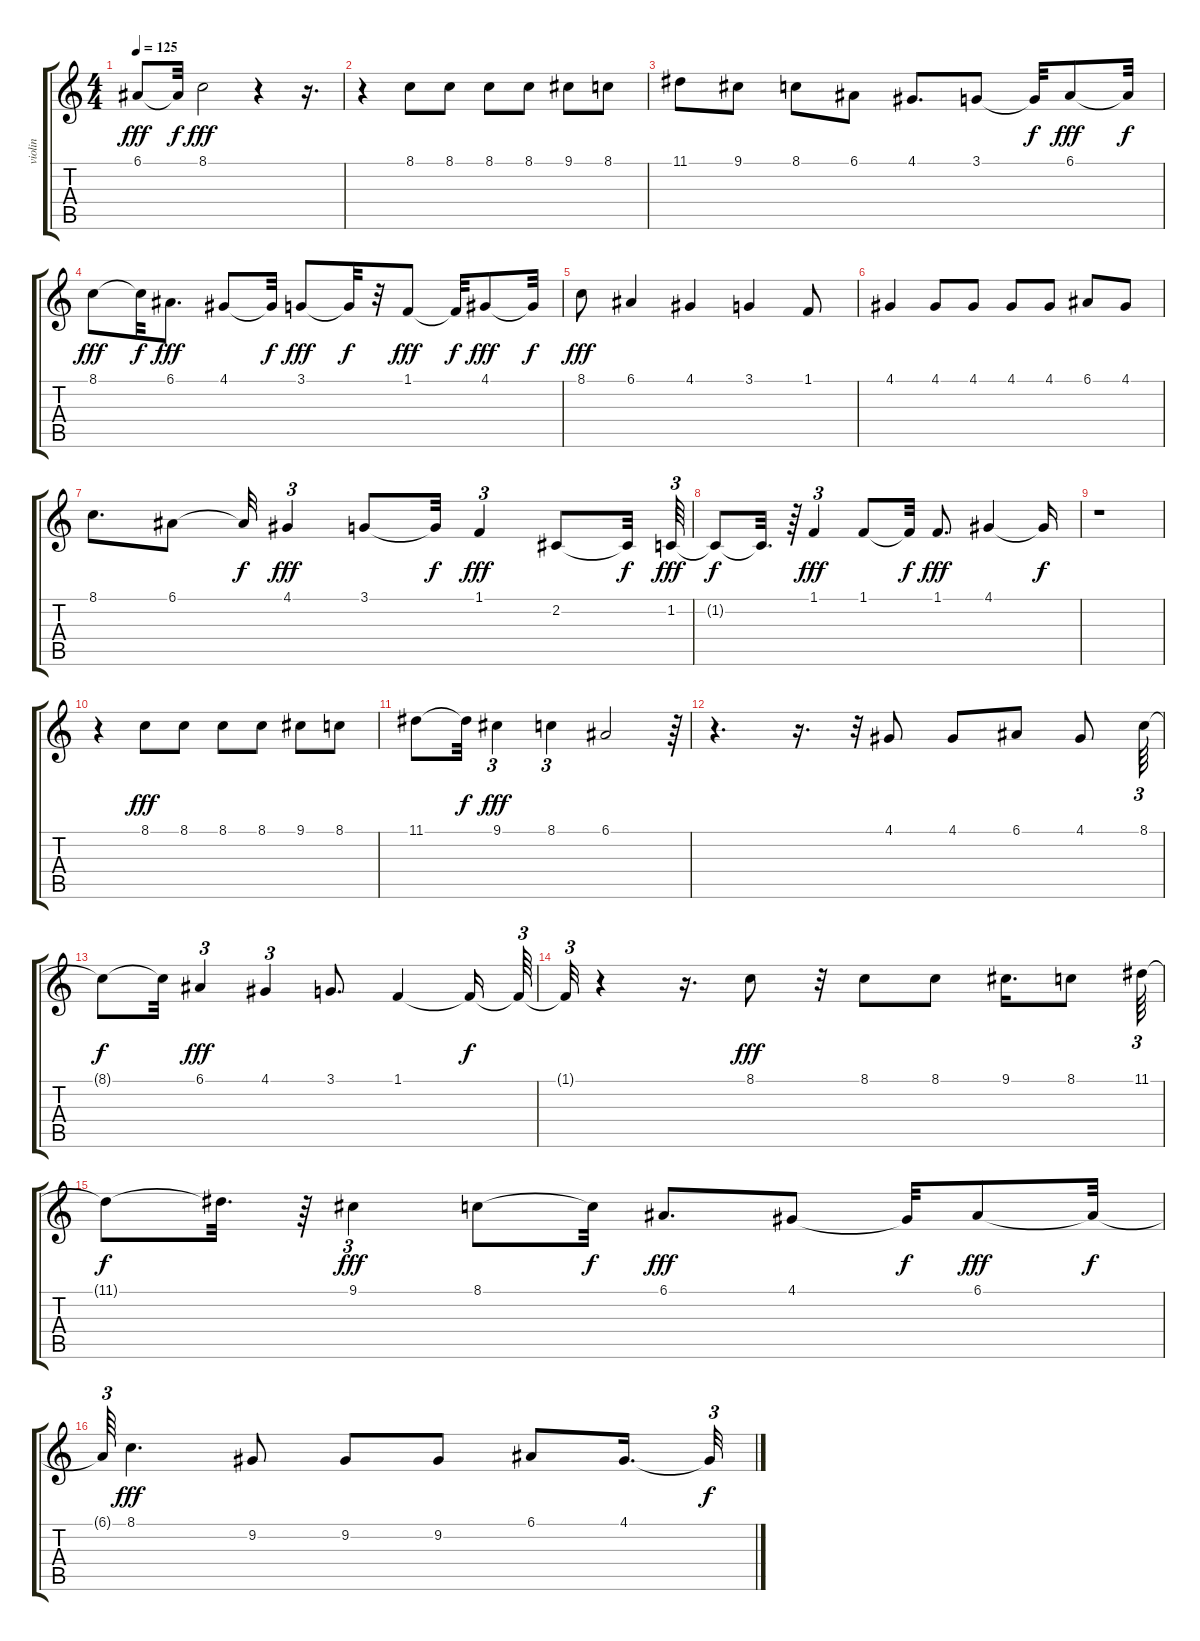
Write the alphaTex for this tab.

\track ("violin" "violin") {instrument violin}
\staff {score tabs}
\tuning (E4 B3 G3 D3 A2 E2) {hide}
\ts (4 4)
\tempo 125
\clef g2
\ks c
6.1.8{dy fff} 6.1{t}.32{dy f} 8.1.2{dy fff} r.4 r.16{d} |
r.4 8.1.8 8.1.8 8.1.8 8.1.8 9.1.8 8.1.8 |
11.1.8 9.1.8 8.1.8 6.1.8 4.1.8{d} 3.1.8 3.1{t}.32{dy f} 6.1.8{dy fff} 6.1{t}.32{dy f} |
8.1.8{dy fff} 8.1{t}.32{dy f} 6.1.8{d dy fff} 4.1.8 4.1{t}.32{dy f} 3.1.8{dy fff} 3.1{t}.32{dy f} r.32 1.1.8{dy fff} 1.1{t}.32{dy f} 4.1.8{dy fff} 4.1{t}.32{dy f} |
8.1.8{dy fff} 6.1.4 4.1.4 3.1.4 1.1.8 |
4.1.4 4.1.8 4.1.8 4.1.8 4.1.8 6.1.8 4.1.8 |
8.1.8{d} 6.1.8 6.1{t}.32{dy f} 4.1.4{tu (3 2) dy fff} 3.1.8 3.1{t}.32{dy f} 1.1.4{tu (3 2) dy fff} 2.2.8 2.2{t}.32{dy f} 1.2.64{tu (3 2) dy fff} |
1.2{t}.8{dy f} 1.2{t}.32{d} r.64 1.1.4{tu (3 2) dy fff} 1.1.8 1.1{t}.32{dy f} 1.1.8{d dy fff} 4.1.4 4.1{t}.16{dy f} |
r.1 |
r.4 8.1.8{dy fff} 8.1.8 8.1.8 8.1.8 9.1.8 8.1.8 |
11.1.8 11.1{t}.32{dy f} 9.1.4{tu (3 2) dy fff} 8.1.4{tu (3 2)} 6.1.2 r.64{tu (3 2)} |
r.4{d} r.16{d} r.32{tu (3 2)} 4.1.8 4.1.8 6.1.8 4.1.8 8.1.64{tu (3 2)} |
8.1{t}.8{dy f} 8.1{t}.32 6.1.4{tu (3 2) dy fff} 4.1.4{tu (3 2)} 3.1.8{d} 1.1.4 1.1{t}.16{dy f} 1.1{t}.64{tu (3 2)} |
1.1{t}.32{tu (3 2)} r.4 r.16{d} 8.1.8{dy fff} r.32 8.1.8 8.1.8 9.1.16{d} 8.1.8 11.1.64{tu (3 2)} |
11.1{t}.8{dy f} 11.1{t}.32{d} r.64 9.1.4{tu (3 2) dy fff} 8.1.8 8.1{t}.32{dy f} 6.1.8{d dy fff} 4.1.8 4.1{t}.32{dy f} 6.1.8{dy fff} 6.1{t}.32{dy f} |
6.1{t}.64{tu (3 2)} 8.1.4{d dy fff} 9.2.8 9.2.8 9.2.8 6.1.8 4.1.16{d} 4.1{t}.32{tu (3 2) dy f}
